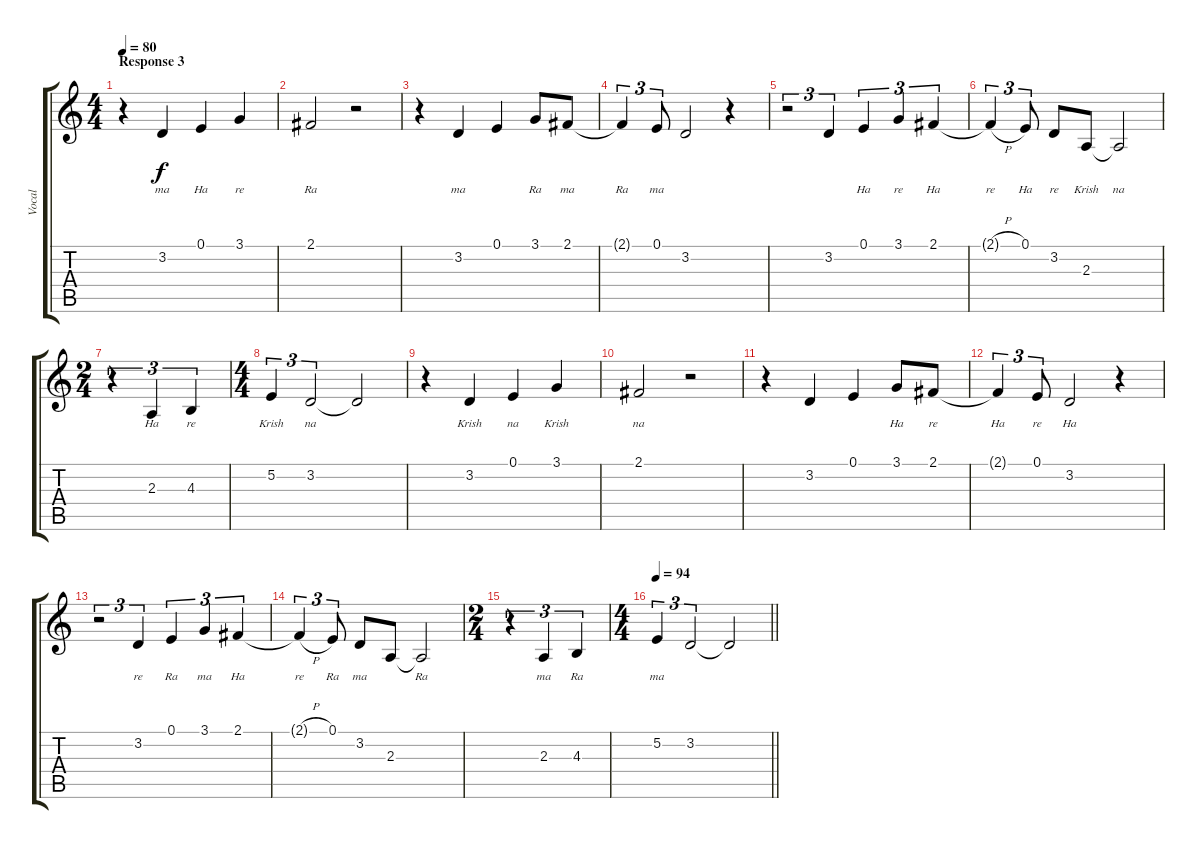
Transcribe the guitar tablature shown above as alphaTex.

\track ("Vocal" "Vocal") {instrument acousticgrandpiano}
\staff {score tabs}
\tuning (E4 B3 G3 D3 A2 E2) {hide}
\ts (4 4)
\section ("" "Response 3")
\tempo 80
\clef g2
\ks c
r.4{dy f} 3.2.4{lyrics (0 "ma") lyrics (1 "") lyrics (2 "") lyrics (3 "") lyrics (4 "")} 0.1.4{lyrics (0 "Ha") lyrics (1 "") lyrics (2 "") lyrics (3 "") lyrics (4 "")} 3.1.4{lyrics (0 "re") lyrics (1 "") lyrics (2 "") lyrics (3 "") lyrics (4 "")} |
2.1.2{lyrics (0 "Ra") lyrics (1 "") lyrics (2 "") lyrics (3 "") lyrics (4 "")} r.2 |
r.4 3.2.4{lyrics (0 "ma") lyrics (1 "") lyrics (2 "") lyrics (3 "") lyrics (4 "")} 0.1.4{lyrics (0 "") lyrics (1 "") lyrics (2 "") lyrics (3 "") lyrics (4 "")} 3.1.8{lyrics (0 "Ra") lyrics (1 "") lyrics (2 "") lyrics (3 "") lyrics (4 "")} 2.1.8{lyrics (0 "ma") lyrics (1 "") lyrics (2 "") lyrics (3 "") lyrics (4 "")} |
2.1{t}.4{tu (3 2) lyrics (0 "Ra") lyrics (1 "") lyrics (2 "") lyrics (3 "") lyrics (4 "")} 0.1.8{tu (3 2) lyrics (0 "ma") lyrics (1 "") lyrics (2 "") lyrics (3 "") lyrics (4 "")} 3.2.2{lyrics (0 "") lyrics (1 "") lyrics (2 "") lyrics (3 "") lyrics (4 "")} r.4 |
r.2{tu (3 2)} 3.2.4{tu (3 2) lyrics (0 "") lyrics (1 "") lyrics (2 "") lyrics (3 "") lyrics (4 "")} 0.1.4{tu (3 2) lyrics (0 "Ha") lyrics (1 "") lyrics (2 "") lyrics (3 "") lyrics (4 "")} 3.1.4{tu (3 2) lyrics (0 "re") lyrics (1 "") lyrics (2 "") lyrics (3 "") lyrics (4 "")} 2.1.4{tu (3 2) lyrics (0 "Ha") lyrics (1 "") lyrics (2 "") lyrics (3 "") lyrics (4 "")} |
2.1{h t}.4{tu (3 2) lyrics (0 "re") lyrics (1 "") lyrics (2 "") lyrics (3 "") lyrics (4 "")} 0.1.8{tu (3 2) lyrics (0 "Ha") lyrics (1 "") lyrics (2 "") lyrics (3 "") lyrics (4 "")} 3.2.8{lyrics (0 "re") lyrics (1 "") lyrics (2 "") lyrics (3 "") lyrics (4 "")} 2.3.8{lyrics (0 "Krish") lyrics (1 "") lyrics (2 "") lyrics (3 "") lyrics (4 "")} 2.3{t}.2{lyrics (0 "na") lyrics (1 "") lyrics (2 "") lyrics (3 "") lyrics (4 "")} |
\ts (2 4)
r.4{tu (3 2)} 2.3.4{tu (3 2) lyrics (0 "Ha") lyrics (1 "") lyrics (2 "") lyrics (3 "") lyrics (4 "")} 4.3.4{tu (3 2) lyrics (0 "re") lyrics (1 "") lyrics (2 "") lyrics (3 "") lyrics (4 "")} |
\ts (4 4)
5.2.4{tu (3 2) lyrics (0 "Krish") lyrics (1 "") lyrics (2 "") lyrics (3 "") lyrics (4 "")} 3.2.2{tu (3 2) lyrics (0 "na") lyrics (1 "") lyrics (2 "") lyrics (3 "") lyrics (4 "")} 3.2{t}.2{lyrics (0 "") lyrics (1 "") lyrics (2 "") lyrics (3 "") lyrics (4 "")} |
r.4 3.2.4{lyrics (0 "Krish") lyrics (1 "") lyrics (2 "") lyrics (3 "") lyrics (4 "")} 0.1.4{lyrics (0 "na") lyrics (1 "") lyrics (2 "") lyrics (3 "") lyrics (4 "")} 3.1.4{lyrics (0 "Krish") lyrics (1 "") lyrics (2 "") lyrics (3 "") lyrics (4 "")} |
2.1.2{lyrics (0 "na") lyrics (1 "") lyrics (2 "") lyrics (3 "") lyrics (4 "")} r.2 |
r.4 3.2.4{lyrics (0 "") lyrics (1 "") lyrics (2 "") lyrics (3 "") lyrics (4 "")} 0.1.4{lyrics (0 "") lyrics (1 "") lyrics (2 "") lyrics (3 "") lyrics (4 "")} 3.1.8{lyrics (0 "Ha") lyrics (1 "") lyrics (2 "") lyrics (3 "") lyrics (4 "")} 2.1.8{lyrics (0 "re") lyrics (1 "") lyrics (2 "") lyrics (3 "") lyrics (4 "")} |
2.1{t}.4{tu (3 2) lyrics (0 "Ha") lyrics (1 "") lyrics (2 "") lyrics (3 "") lyrics (4 "")} 0.1.8{tu (3 2) lyrics (0 "re") lyrics (1 "") lyrics (2 "") lyrics (3 "") lyrics (4 "")} 3.2.2{lyrics (0 "Ha") lyrics (1 "") lyrics (2 "") lyrics (3 "") lyrics (4 "")} r.4 |
r.2{tu (3 2)} 3.2.4{tu (3 2) lyrics (0 "re") lyrics (1 "") lyrics (2 "") lyrics (3 "") lyrics (4 "")} 0.1.4{tu (3 2) lyrics (0 "Ra") lyrics (1 "") lyrics (2 "") lyrics (3 "") lyrics (4 "")} 3.1.4{tu (3 2) lyrics (0 "ma") lyrics (1 "") lyrics (2 "") lyrics (3 "") lyrics (4 "")} 2.1.4{tu (3 2) lyrics (0 "Ha") lyrics (1 "") lyrics (2 "") lyrics (3 "") lyrics (4 "")} |
2.1{h t}.4{tu (3 2) lyrics (0 "re") lyrics (1 "") lyrics (2 "") lyrics (3 "") lyrics (4 "")} 0.1.8{tu (3 2) lyrics (0 "Ra") lyrics (1 "") lyrics (2 "") lyrics (3 "") lyrics (4 "")} 3.2.8{lyrics (0 "ma") lyrics (1 "") lyrics (2 "") lyrics (3 "") lyrics (4 "")} 2.3.8{lyrics (0 "") lyrics (1 "") lyrics (2 "") lyrics (3 "") lyrics (4 "")} 2.3{t}.2{lyrics (0 "Ra") lyrics (1 "") lyrics (2 "") lyrics (3 "") lyrics (4 "")} |
\ts (2 4)
r.4{tu (3 2)} 2.3.4{tu (3 2) lyrics (0 "ma") lyrics (1 "") lyrics (2 "") lyrics (3 "") lyrics (4 "")} 4.3.4{tu (3 2) lyrics (0 "Ra") lyrics (1 "") lyrics (2 "") lyrics (3 "") lyrics (4 "")} |
\ts (4 4)
\tempo 94
\barLineRight lightlight
5.2.4{tu (3 2) lyrics (0 "ma") lyrics (1 "") lyrics (2 "") lyrics (3 "") lyrics (4 "")} 3.2.2{tu (3 2) lyrics (0 "") lyrics (1 "") lyrics (2 "") lyrics (3 "") lyrics (4 "")} 3.2{t}.2{lyrics (0 "") lyrics (1 "") lyrics (2 "") lyrics (3 "") lyrics (4 "")}
